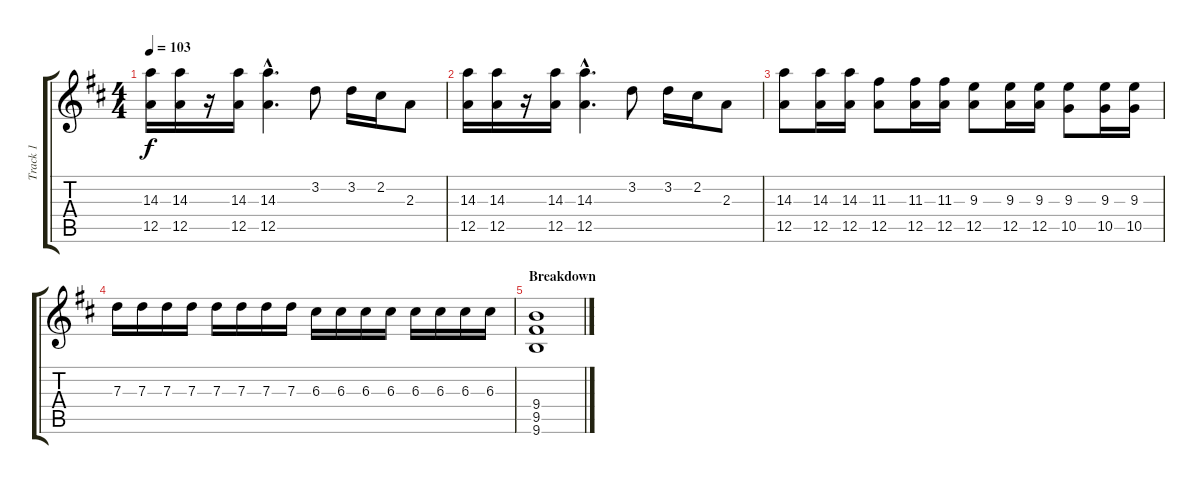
\track ("Track 1" "Track 1") {instrument distortionguitar}
\staff {score tabs}
\tuning (E4 B3 G3 D3 A2 D2) {hide}
\ts (4 4)
\tempo 103
\clef g2
\ks d
(14.3 12.5).16{dy f} (14.3 12.5).16 r.16 (14.3 12.5).16 (14.3{hac} 12.5{hac}).4{d} 3.2.8 3.2.16 2.2.16 2.3.8 |
(14.3 12.5).16 (14.3 12.5).16 r.16 (14.3 12.5).16 (14.3{hac} 12.5{hac}).4{d} 3.2.8 3.2.16 2.2.16 2.3.8 |
(14.3 12.5).8 (14.3 12.5).16 (14.3 12.5).16 (11.3 12.5).8 (11.3 12.5).16 (11.3 12.5).16 (9.3 12.5).8 (9.3 12.5).16 (9.3 12.5).16 (9.3 10.5).8 (9.3 10.5).16 (9.3 10.5).16 |
7.3.16 7.3.16 7.3.16 7.3.16 7.3.16 7.3.16 7.3.16 7.3.16 6.3.16 6.3.16 6.3.16 6.3.16 6.3.16 6.3.16 6.3.16 6.3.16 |
\section ("" "Breakdown")
(9.4 9.5 9.6).1{volume 4}
